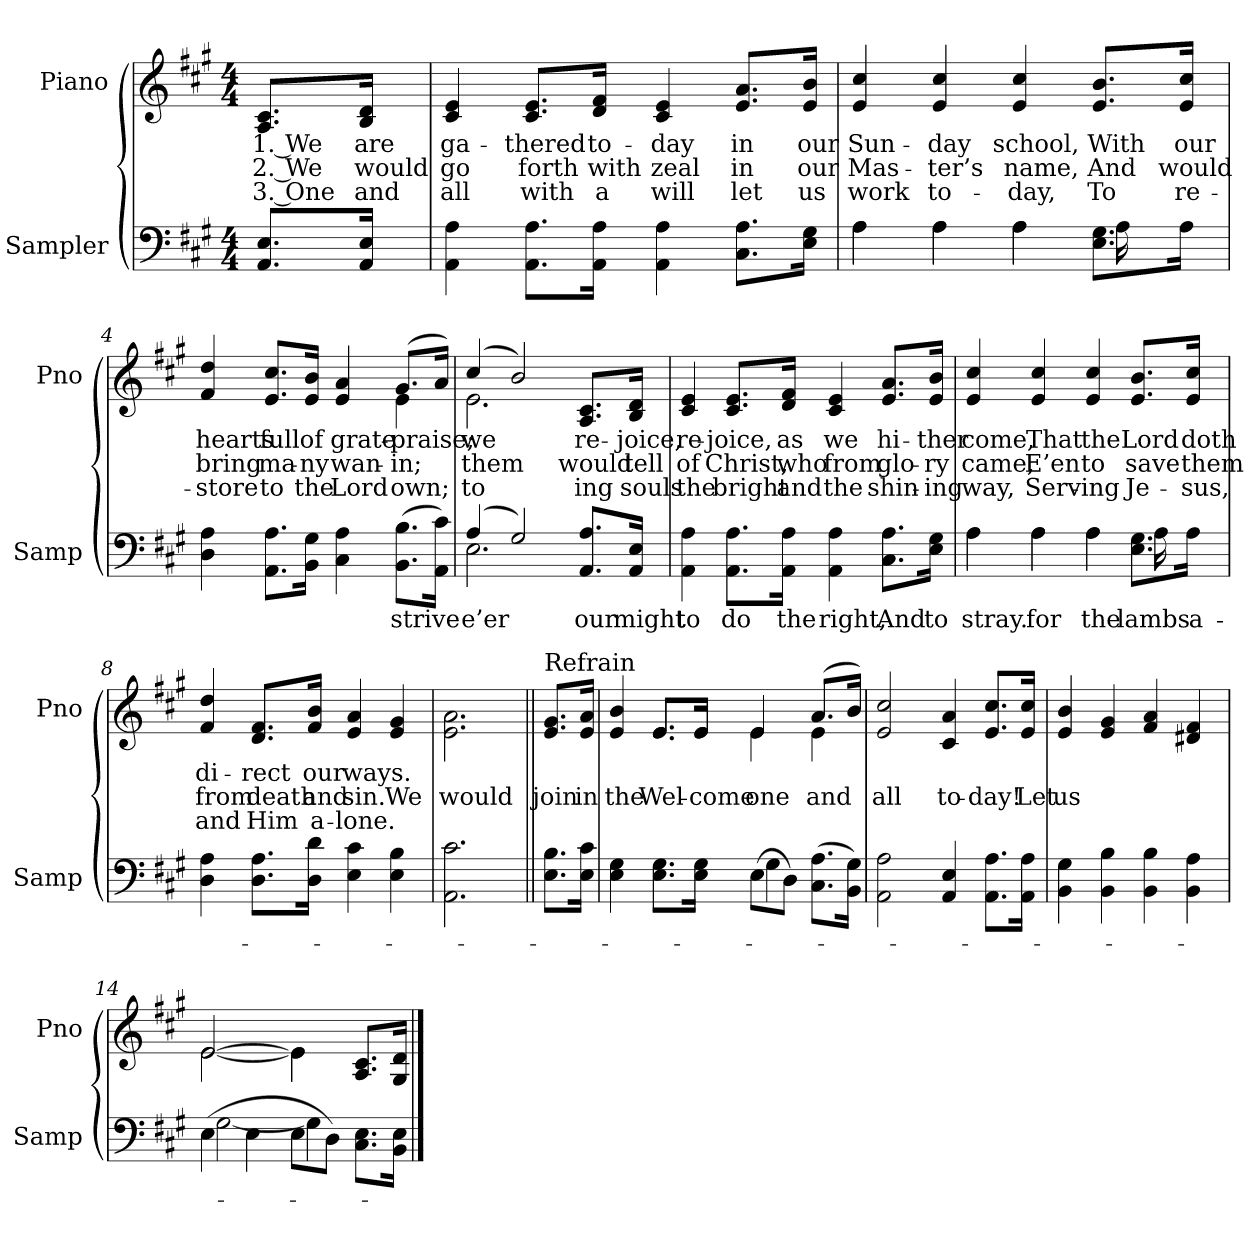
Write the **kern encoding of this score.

**kern	**text	**kern	**text	**text	**text
*part2	*part2	*part1	*part1	*part1	*part1
*staff2	*staff2	*staff1	*staff1	*staff1	*staff1
*I"Sampler	*	*I"Piano	*	*	*
*I'Samp	*	*I'Pno	*	*	*
*clefF4	*	*clefG2	*	*	*
*k[f#c#g#]	*	*k[f#c#g#]	*	*	*
*A:	*	*A:	*	*	*
*M4/4	*	*M4/4	*	*	*
=1	=1	=1	=1	=1	=1
8.AA/ 8.E/L	.	8.A/ 8.c#/L	1. We	2. We	3. One
16AA/ 16E/Jk	.	16B/ 16d/Jk	are	would	and
=2	=2	=2	=2	=2	=2
4AA 4A	.	4c# 4e	ga-	go	all
8.AA\ 8.A\L	.	8.c#/ 8.e/L	-thered	forth	with
16AA\ 16A\Jk	.	16d/ 16f#/Jk	to-	with	a
4AA 4A	.	4c# 4e	-day	zeal	will
8.C#\ 8.A\L	.	8.e/ 8.a/L	in	in	let
16E\ 16G#\Jk	.	16e/ 16b/Jk	our	our	us
=3	=3	=3	=3	=3	=3
*^	*	*	*	*	*
4A\	4A	.	4e 4cc#	Sun-	Mas-	work
4A\	4A	.	4e 4cc#	-day	-ter’s	to-
4A\	4A	.	4e 4cc#	school,	name,	-day,
8.E\ 8.G#\L	16A	.	8.e/ 8.b/L	With	And	To
.	8.ryy	.	.	.	.	.
16A\Jk	.	.	16e/ 16cc#/Jk	our	would	re-
*v	*v	*	*	*	*	*
=4	=4	=4	=4	=4	=4
*	*	*^	*	*	*
4D 4A	.	4f# 4dd	2.ryy	hearts	bring	-store
8.AA\ 8.A\L	.	8.e/ 8.cc#/L	.	full	ma-	to
16BB\ 16G#\Jk	.	16e/ 16b/Jk	.	of	-ny	the
4C# 4A	.	4e 4a	.	grate-	wan-	Lord
(8.BB\ 8.B\L	strive	(8.g#/L	4e	praise;	in;	own;
16AA\ 16c#\Jk)	.	16a/Jk)	.	.	.	.
=5	=5	=5	=5	=5	=5	=5
*^	*	*	*	*	*	*
(4A/	2.E	e’er	(4cc#/	2.e	we	them	to
2G#/)	.	.	2b/)	.	.	.	.
8.AA/ 8.A/L	4ryy	our	8.A/ 8.c#/L	4ryy	re-	would	-ing
16AA/ 16E/Jk	.	might	16B/ 16d/Jk	.	-joice,	tell	souls
*v	*v	*	*	*	*	*	*
*	*	*v	*v	*	*	*
=6	=6	=6	=6	=6	=6
4AA 4A	to	4c# 4e	re-	of	the
8.AA\ 8.A\L	do	8.c#/ 8.e/L	-joice,	Christ,	bright
16AA\ 16A\Jk	the	16d/ 16f#/Jk	as	who	and
4AA 4A	right,	4c# 4e	we	from	the
8.C#\ 8.A\L	And	8.e/ 8.a/L	hi-	glo-	shin-
16E\ 16G#\Jk	to	16e/ 16b/Jk	-ther	-ry	-ing
=7	=7	=7	=7	=7	=7
*^	*	*	*	*	*
4A\	4A	-stray.	4e 4cc#	come,	came,	way,
4A\	4A	for	4e 4cc#	That	E’en	Serv-
4A\	4A	the	4e 4cc#	the	to	-ing
8.E\ 8.G#\L	16A	lambs	8.e/ 8.b/L	Lord	save	Je-
.	8.ryy	.	.	.	.	.
16A\Jk	.	a-	16e/ 16cc#/Jk	doth	them	-sus,
*v	*v	*	*	*	*	*
=8	=8	=8	=8	=8	=8
4D 4A	.	4f# 4dd	di-	from	and
8.D\ 8.A\L	.	8.d/ 8.f#/L	-rect	death	Him
16D\ 16d\Jk	.	16f#/ 16b/Jk	our	and	a-
4E 4c#	.	4e 4a	ways.	sin.	-lone.
4E 4B	.	4e 4g#	.	We	.
=9	=9	=9	=9	=9	=9
2.AA 2.c#	.	2.e\ 2.a\	.	would	.
=10||	=10||	=10||	=10||	=10||	=10||
!	!	!LO:TX:t=Refrain	!	!	!
8.E\ 8.B\L	.	8.e/ 8.g#/L	.	join	.
16E\ 16c#\Jk	.	16e/ 16a/Jk	.	in	.
=11	=11	=11	=11	=11	=11
*^	*	*^	*	*	*
4E 4G#	2ryy	.	4e 4b	4ryy	.	the	.
8.E\ 8.G#\L	.	.	8.e/L	8.e/L	.	Wel-	.
16E\ 16G#\Jk	.	.	16e/Jk	16e/Jk	.	-come	.
(8E\L	4G#	.	4e/	4e	.	one	.
8D\J)	.	.	.	.	.	.	.
(8.C#\ 8.A\L	4ryy	.	(8.a/L	4e	.	and	.
16BB\ 16G#\Jk)	.	.	16b/Jk)	.	.	.	.
*v	*v	*	*	*	*	*	*
*	*	*v	*v	*	*	*
=12	=12	=12	=12	=12	=12
2AA 2A	.	2e 2cc#	.	all	.
4AA 4E	.	4c# 4a	.	to-	.
8.AA\ 8.A\L	.	8.e/ 8.cc#/L	.	-day!	.
16AA\ 16A\Jk	.	16e/ 16cc#/Jk	.	Let	.
=13	=13	=13	=13	=13	=13
4BB 4G#	.	4e 4b	.	us	.
4BB 4B	.	4e 4g#	.	.	.
4BB 4B	.	4f# 4a	.	.	.
4BB 4A	.	4d#X 4f#	.	.	.
=14	=14	=14	=14	=14	=14
*^	*	*^	*	*	*
(4E\	[2G#	.	[2e/	[2e	.	.	.
4E\	.	.	.	.	.	.	.
8E\L	4G#]	.	4e\]	4e]	.	.	.
8D\J)	.	.	.	.	.	.	.
8.C#\ 8.E\L	4ryy	.	8.A/ 8.c#/L	4ryy	.	.	.
16BB\ 16E\Jk	.	.	16G#/ 16d/Jk	.	.	.	.
*v	*v	*	*	*	*	*	*
*	*	*v	*v	*	*	*
==	==	==	==	==	==
*-	*-	*-	*-	*-	*-
